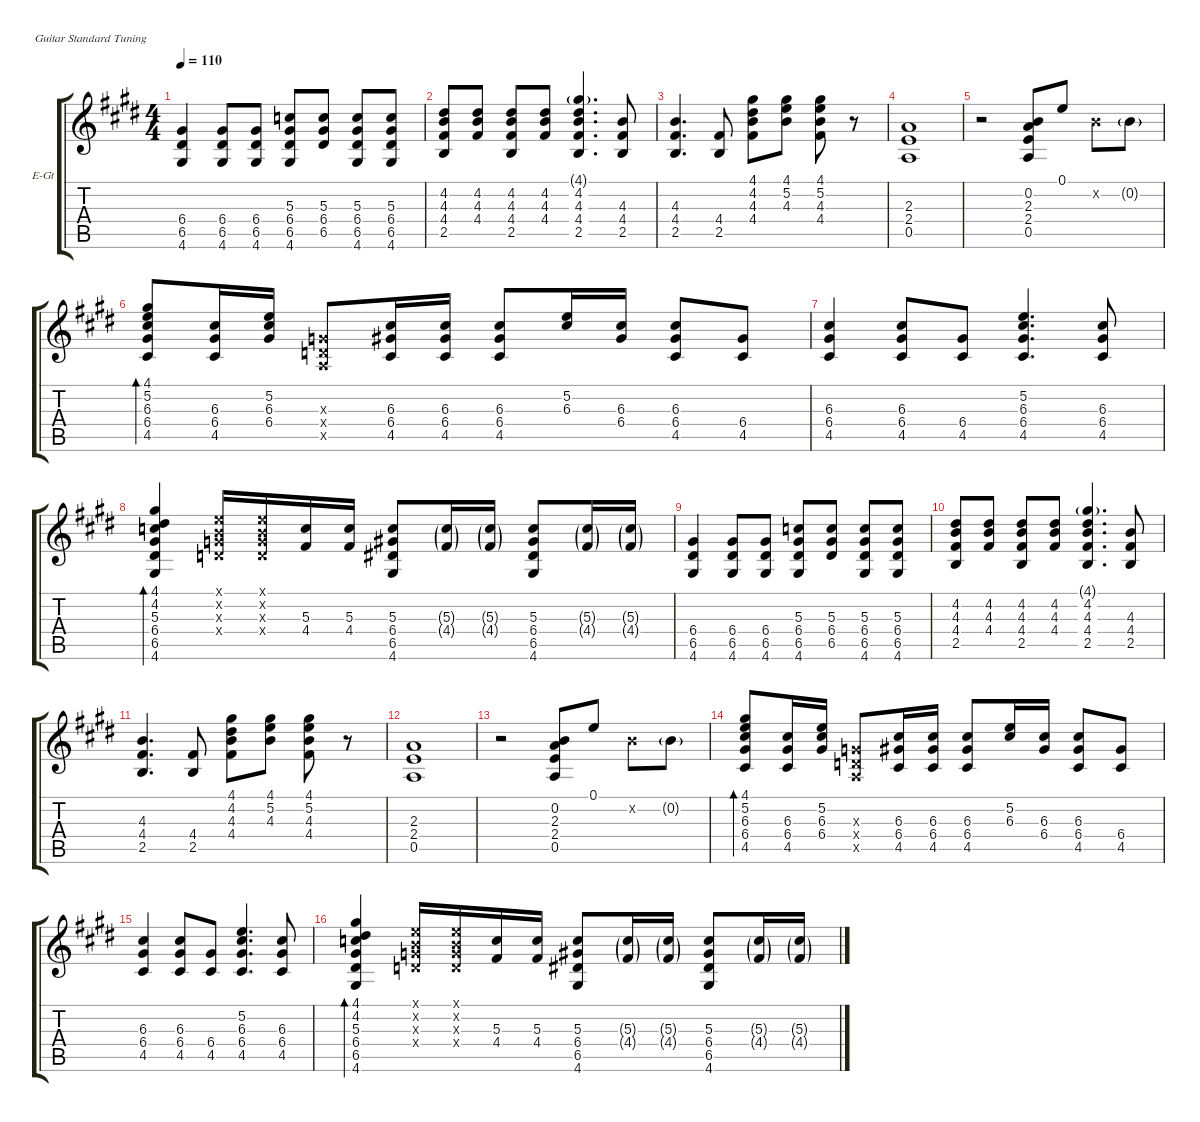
\hideDynamics
\bracketExtendMode groupsimilarinstruments
\multiBarRest
\firstSystemTrackNameOrientation horizontal
\otherSystemsTrackNameOrientation horizontal
\track ("E.Guitar 2" "E-Gt") {multiBarRest instrument electricguitarmuted}
\staff {score tabs}
\tuning (E4 B3 G3 D3 A2 E2)
\ts (4 4)
\tempo 110
\clef g2
\ks e
(6.4 6.5 4.6).4{dy p} (6.4 6.5 4.6).8 (6.4 6.5 4.6).8 (5.3 6.4 6.5 4.6).8 (5.3 6.4 6.5).8 (5.3 6.4 6.5 4.6).8 (5.3 6.4 6.5 4.6).8 |
(4.2 4.3 4.4 2.5).8 (4.2 4.3 4.4).8 (4.2 4.3 4.4 2.5).8 (4.2 4.3 4.4).8 (4.1{g} 4.2 4.3 4.4 2.5).4{d} (4.3 4.4 2.5).8 |
(4.3 4.4 2.5).4{d} (4.4 2.5).8 (4.1 4.2 4.3 4.4).8 (4.1 5.2 4.3).8 (4.1 5.2 4.3 4.4).8 r.8 |
(2.3 2.4 0.5).1 |
r.2 (0.2 2.3 2.4 0.5).8 0.1.8 0.2{x}.8 0.2{g}.8 |
(4.1 5.2 6.3 6.4 4.5).8{bd 240} (6.3 6.4 4.5).16 (5.2 6.3 6.4).16 (0.3{x} 0.4{x} 0.5{x}).8 (6.3 6.4 4.5).16 (6.3 6.4 4.5).16 (6.3 6.4 4.5).8 (5.2 6.3).16 (6.3 6.4).16 (6.3 6.4 4.5).8 (6.4 4.5).8 |
(6.3 6.4 4.5).4 (6.3 6.4 4.5).8 (6.4 4.5).8 (5.2 6.3 6.4 4.5).4{d} (6.3 6.4 4.5).8 |
(4.1 4.2 5.3 6.4 6.5 4.6).4{bd 240} (0.1{x} 0.2{x} 0.3{x} 0.4{x}).16 (0.1{x} 0.2{x} 0.3{x} 0.4{x}).16 (5.3 4.4).16 (5.3 4.4).16 (5.3 6.4 6.5 4.6).8 (5.3{g} 4.4{g}).16 (5.3{g} 4.4{g}).16 (5.3 6.4 6.5 4.6).8 (5.3{g} 4.4{g}).16 (5.3{g} 4.4{g}).16 |
(6.4 6.5 4.6).4 (6.4 6.5 4.6).8 (6.4 6.5 4.6).8 (5.3 6.4 6.5 4.6).8 (5.3 6.4 6.5).8 (5.3 6.4 6.5 4.6).8 (5.3 6.4 6.5 4.6).8 |
(4.2 4.3 4.4 2.5).8 (4.2 4.3 4.4).8 (4.2 4.3 4.4 2.5).8 (4.2 4.3 4.4).8 (4.1{g} 4.2 4.3 4.4 2.5).4{d} (4.3 4.4 2.5).8 |
(4.3 4.4 2.5).4{d} (4.4 2.5).8 (4.1 4.2 4.3 4.4).8 (4.1 5.2 4.3).8 (4.1 5.2 4.3 4.4).8 r.8 |
(2.3 2.4 0.5).1 |
r.2 (0.2 2.3 2.4 0.5).8 0.1.8 0.2{x}.8 0.2{g}.8 |
(4.1 5.2 6.3 6.4 4.5).8{bd 240} (6.3 6.4 4.5).16 (5.2 6.3 6.4).16 (0.3{x} 0.4{x} 0.5{x}).8 (6.3 6.4 4.5).16 (6.3 6.4 4.5).16 (6.3 6.4 4.5).8 (5.2 6.3).16 (6.3 6.4).16 (6.3 6.4 4.5).8 (6.4 4.5).8 |
(6.3 6.4 4.5).4 (6.3 6.4 4.5).8 (6.4 4.5).8 (5.2 6.3 6.4 4.5).4{d} (6.3 6.4 4.5).8 |
(4.1 4.2 5.3 6.4 6.5 4.6).4{bd 240} (0.1{x} 0.2{x} 0.3{x} 0.4{x}).16 (0.1{x} 0.2{x} 0.3{x} 0.4{x}).16 (5.3 4.4).16 (5.3 4.4).16 (5.3 6.4 6.5 4.6).8 (5.3{g} 4.4{g}).16 (5.3{g} 4.4{g}).16 (5.3 6.4 6.5 4.6).8 (5.3{g} 4.4{g}).16 (5.3{g} 4.4{g}).16
